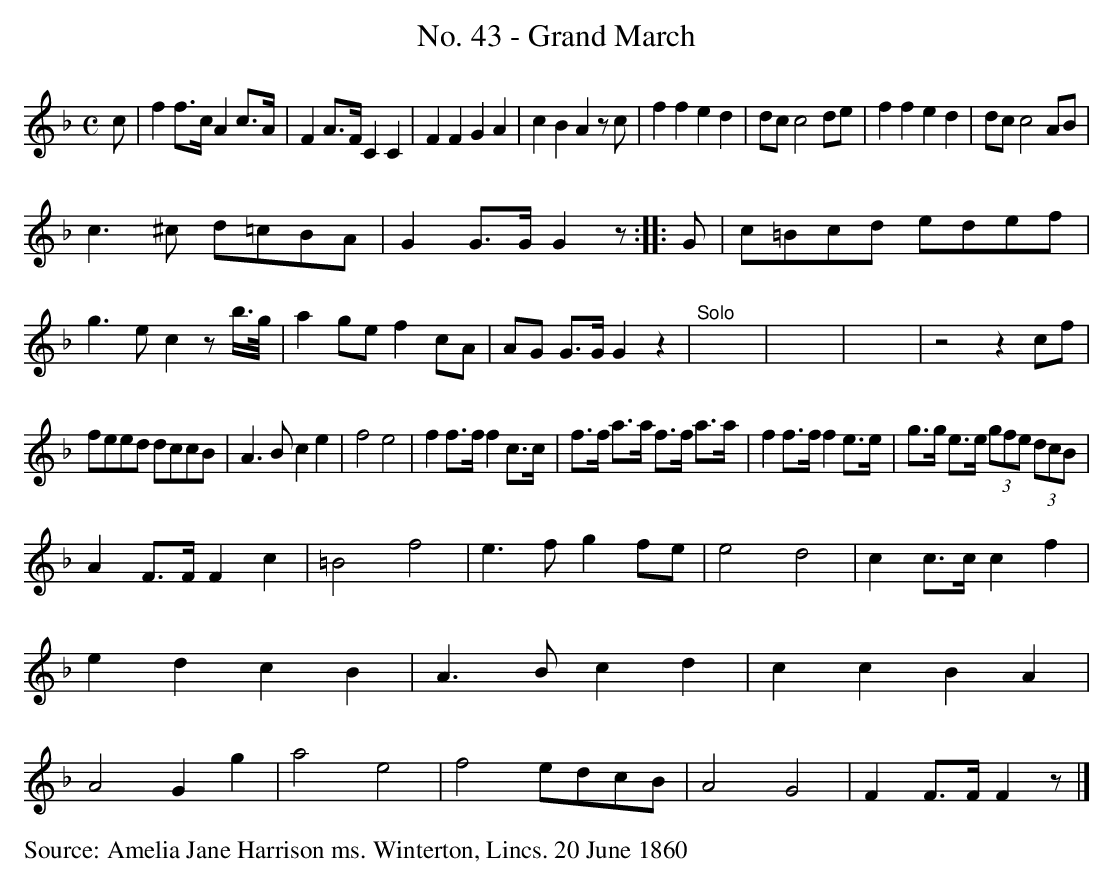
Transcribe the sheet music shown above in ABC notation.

X:1
T:No. 43 - Grand March
M:C
L:1/8
K:F
c|f2f>cA2c>A|F2A>FC2C2|F2F2G2A2|c2B2A2zc|f2f2e2d2|dcc4de|f2f2e2d2|dcc4AB|
c3^c d=cBA|G2G>GG2z::\
G|c=Bcd edef|g3ec2zb/>g/|a2gef2cA|AG G>GG2z2|"^Solo"X|X|X|z4z2cf|
feed dccB|A3B c2e2|f4e4|f2f>ff2c>c|f>f a>a f>f a>a|f2 f>f f2 e>e|\
g>g e>e (3gfe (3dcB|
A2F>FF2c2|=B4f4|e3fg2fe|e4d4|c2c>cc2f2|e2d2c2B2|A3Bc2d2|\
c2c2B2A2|A4G2g2|\
a4e4|f4edcB|A4G4|F2F>FF2z|]
